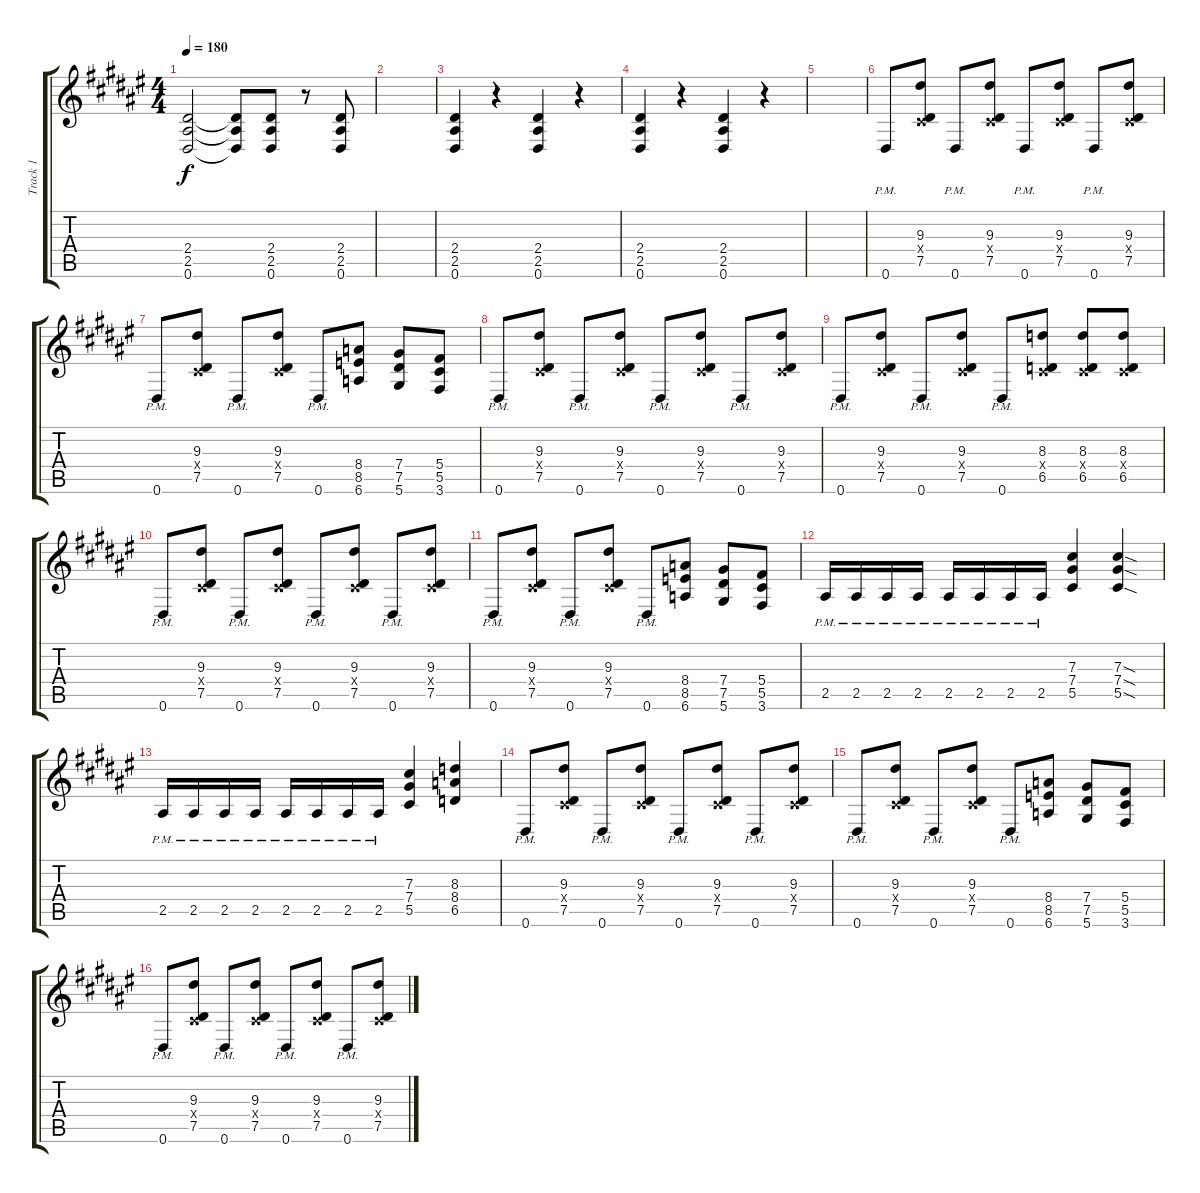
\track ("Track 1" "Track 1") {instrument distortionguitar}
\staff {score tabs}
\tuning (Eb4 Bb3 Gb3 Db3 Ab2 Eb2) {hide}
\ts (4 4)
\tempo 180
\clef g2
\ks f#
(2.4 2.5 0.6).2{dy f} (2.4{t} 2.5{t} 0.6{t}).8 (2.4 2.5 0.6).8 r.8 (2.4 2.5 0.6).8 |
|
(2.4 2.5 0.6).4 r.4 (2.4 2.5 0.6).4 r.4 |
(2.4 2.5 0.6).4 r.4 (2.4 2.5 0.6).4 r.4 |
|
0.6{pm}.8 (9.3 0.4{x} 7.5).8 0.6{pm}.8 (9.3 0.4{x} 7.5).8 0.6{pm}.8 (9.3 0.4{x} 7.5).8 0.6{pm}.8 (9.3 0.4{x} 7.5).8 |
0.6{pm}.8 (9.3 0.4{x} 7.5).8 0.6{pm}.8 (9.3 0.4{x} 7.5).8 0.6{pm}.8 (8.4 8.5 6.6).8 (7.4 7.5 5.6).8 (5.4 5.5 3.6).8 |
0.6{pm}.8 (9.3 0.4{x} 7.5).8 0.6{pm}.8 (9.3 0.4{x} 7.5).8 0.6{pm}.8 (9.3 0.4{x} 7.5).8 0.6{pm}.8 (9.3 0.4{x} 7.5).8 |
0.6{pm}.8 (9.3 0.4{x} 7.5).8 0.6{pm}.8 (9.3 0.4{x} 7.5).8 0.6{pm}.8 (8.3 0.4{x} 6.5).8 (8.3 0.4{x} 6.5).8 (8.3 0.4{x} 6.5).8 |
0.6{pm}.8 (9.3 0.4{x} 7.5).8 0.6{pm}.8 (9.3 0.4{x} 7.5).8 0.6{pm}.8 (9.3 0.4{x} 7.5).8 0.6{pm}.8 (9.3 0.4{x} 7.5).8 |
0.6{pm}.8 (9.3 0.4{x} 7.5).8 0.6{pm}.8 (9.3 0.4{x} 7.5).8 0.6{pm}.8 (8.4 8.5 6.6).8 (7.4 7.5 5.6).8 (5.4 5.5 3.6).8 |
2.5{pm}.16 2.5{pm}.16 2.5{pm}.16 2.5{pm}.16 2.5{pm}.16 2.5{pm}.16 2.5{pm}.16 2.5{pm}.16 (7.3 7.4 5.5).4 (7.3{sod} 7.4{sod} 5.5{sod}).4 |
2.5{pm}.16 2.5{pm}.16 2.5{pm}.16 2.5{pm}.16 2.5{pm}.16 2.5{pm}.16 2.5{pm}.16 2.5{pm}.16 (7.3 7.4 5.5).4 (8.3 8.4 6.5).4 |
0.6{pm}.8 (9.3 0.4{x} 7.5).8 0.6{pm}.8 (9.3 0.4{x} 7.5).8 0.6{pm}.8 (9.3 0.4{x} 7.5).8 0.6{pm}.8 (9.3 0.4{x} 7.5).8 |
0.6{pm}.8 (9.3 0.4{x} 7.5).8 0.6{pm}.8 (9.3 0.4{x} 7.5).8 0.6{pm}.8 (8.4 8.5 6.6).8 (7.4 7.5 5.6).8 (5.4 5.5 3.6).8 |
0.6{pm}.8 (9.3 0.4{x} 7.5).8 0.6{pm}.8 (9.3 0.4{x} 7.5).8 0.6{pm}.8 (9.3 0.4{x} 7.5).8 0.6{pm}.8 (9.3 0.4{x} 7.5).8
